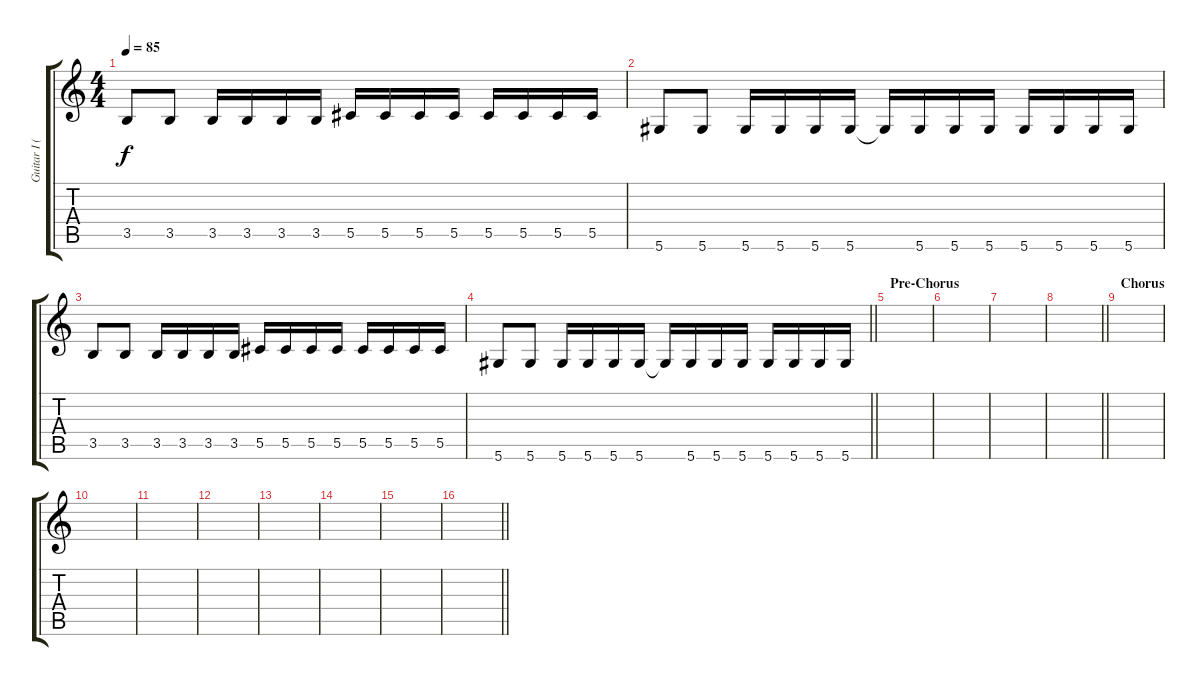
\track ("Guitar I (Clean) - Jade" "Guitar I (") {instrument electricguitarclean}
\staff {score tabs}
\tuning (Eb4 Bb3 Gb3 Db3 Ab2 Eb2) {hide}
\ts (4 4)
\tempo 85
\clef g2
\ks c
3.5.8{dy f} 3.5.8 3.5.16 3.5.16 3.5.16 3.5.16 5.5.16 5.5.16 5.5.16 5.5.16 5.5.16 5.5.16 5.5.16 5.5.16 |
5.6.8 5.6.8 5.6.16 5.6.16 5.6.16 5.6.16 5.6{t}.16 5.6.16 5.6.16 5.6.16 5.6.16 5.6.16 5.6.16 5.6.16 |
3.5.8 3.5.8 3.5.16 3.5.16 3.5.16 3.5.16 5.5.16 5.5.16 5.5.16 5.5.16 5.5.16 5.5.16 5.5.16 5.5.16 |
\barLineRight lightlight
5.6.8 5.6.8 5.6.16 5.6.16 5.6.16 5.6.16 5.6{t}.16 5.6.16 5.6.16 5.6.16 5.6.16 5.6.16 5.6.16 5.6.16 |
\section ("" "Pre-Chorus")
|
|
|
\barLineRight lightlight
|
\section ("" "Chorus")
|
|
|
|
|
|
|
\barLineRight lightlight
